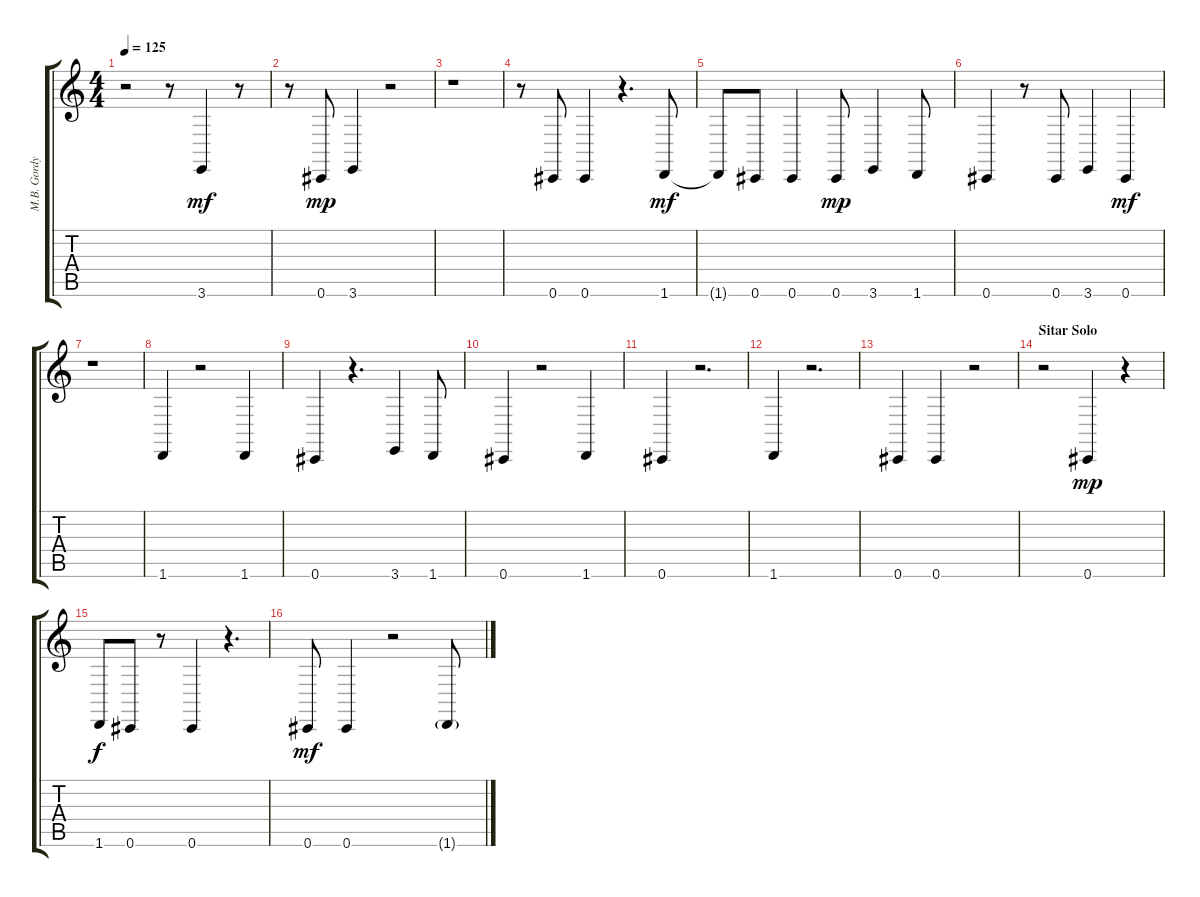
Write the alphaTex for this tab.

\track ("M.B. Gordy [Timpani/Taiko Drums]" "M.B. Gordy") {instrument timpani}
\staff {score tabs}
\tuning (Eb4 Bb3 Gb3 Db3 Ab2 Db2) {hide}
\ts (4 4)
\tempo 125
\clef g2
\ks c
r.2{dy mp} r.8 3.6.4{dy mf} r.8 |
r.8 0.6.8{dy mp} 3.6.4 r.2 |
r.1 |
r.8 0.6.8 0.6.4 r.4{d} 1.6.8{dy mf} |
1.6{t}.8 0.6.8 0.6.4 0.6.8{dy mp} 3.6.4 1.6.8 |
0.6.4 r.8 0.6.8 3.6.4 0.6.4{dy mf} |
r.1 |
1.6.4 r.2 1.6.4 |
0.6.4 r.4{d} 3.6.4 1.6.8 |
0.6.4 r.2 1.6.4 |
0.6.4 r.2{d} |
1.6.4 r.2{d} |
0.6.4 0.6.4 r.2 |
\section ("" "Sitar Solo")
r.2 0.6.4{dy mp} r.4 |
1.6.8{dy f} 0.6.8 r.8 0.6.4 r.4{d} |
0.6.8{dy mf} 0.6.4 r.2 1.6{g}.8
